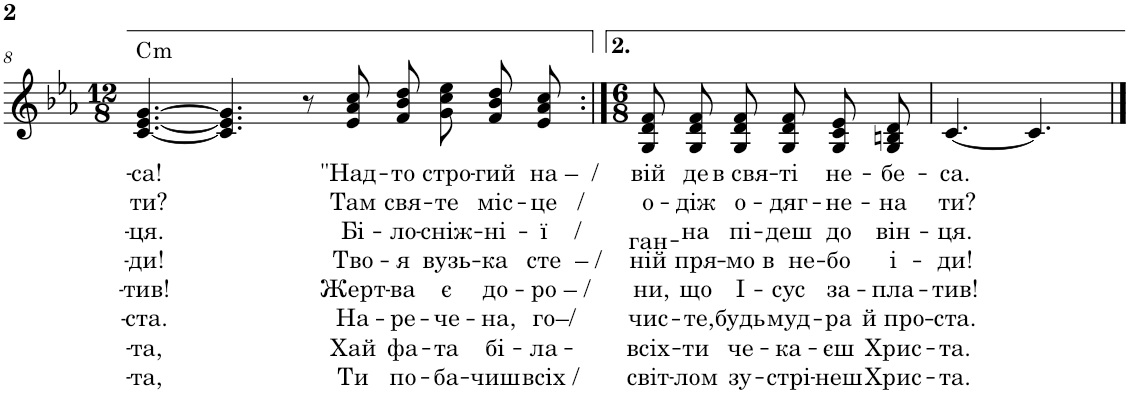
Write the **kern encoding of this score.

**kern	**text	**text	**text	**text	**text	**text	**text	**text	**harte
*part1	*part1	*part1	*part1	*part1	*part1	*part1	*part1	*part1	*part1
*staff1	*staff1	*staff1	*staff1	*staff1	*staff1	*staff1	*staff1	*staff1	*
*I"Piano	*	*	*	*	*	*	*	*	*
*I'Pno.	*	*	*	*	*	*	*	*	*
!!LO:PB:g=z
*clefG2	*	*	*	*	*	*	*	*	*
*k[b-e-a-]	*	*	*	*	*	*	*	*	*
*M12/8	*	*	*	*	*	*	*	*	*
=8	=8	=8	=8	=8	=8	=8	=8	=8	=8
!	!LO:LY:b	!LO:LY:b	!LO:LY:b	!LO:LY:b	!LO:LY:b	!LO:LY:b	!LO:LY:b	!LO:LY:b	!LO:H:kt=m
[4.c/ [4.e-/ [4.g/	-са!	ти?	-ця.	-ди!	-тив!	-ста.	-та,	-та,	C:min
4.c/] 4.e-/] 4.g/]	.	.	.	.	.	.	.	.	.
8r	.	.	.	.	.	.	.	.	.
!	!LO:LY:b	!LO:LY:b	!LO:LY:b	!LO:LY:b	!LO:LY:b	!LO:LY:b	!LO:LY:b	!LO:LY:b	!
8e-/ 8a-/ 8cc/	"Над-	Там	Бі-	Тво-	Жерт-	На-	Хай	Ти	.
!	!LO:LY:b	!LO:LY:b	!LO:LY:b	!LO:LY:b	!LO:LY:b	!LO:LY:b	!LO:LY:b	!LO:LY:b	!LO:H:kt=N.C.
8f/ 8b-/ 8dd/	-то	свя-	-ло-	-я	-ва	-ре-	фа-	по-	N
!	!LO:LY:b	!LO:LY:b	!LO:LY:b	!LO:LY:b	!LO:LY:b	!LO:LY:b	!LO:LY:b	!LO:LY:b	!
8g/ 8cc/ 8ee-/L	стро-	-те	-сніж-	вузь-	є	-че-	-та	-ба-	.
!	!LO:LY:b	!LO:LY:b	!LO:LY:b	!LO:LY:b	!LO:LY:b	!LO:LY:b	!LO:LY:b	!LO:LY:b	!
8f/ 8b-/ 8dd/	-гий	міс-	-ні-	-ка	до-	-на,	бі-	-чиш	.
!	!LO:LY:b	!LO:LY:b	!LO:LY:b	!LO:LY:b	!LO:LY:b	!LO:LY:b	!LO:LY:b	!LO:LY:b	!
8e-/ 8a-/ 8cc/J	на – /	-це /	-ї /	сте – /	-ро – /	го–/	-ла-	всіх /	.
=9:|!	=9:|!	=9:|!	=9:|!	=9:|!	=9:|!	=9:|!	=9:|!	=9:|!	=9:|!
*M6/8	*	*	*	*	*	*	*	*	*
!	!LO:LY:b	!LO:LY:b	!LO:LY:b	!LO:LY:b	!LO:LY:b	!LO:LY:b	!LO:LY:b	!LO:LY:b	!
8G/ 8d/ 8f/L	вій	о-	ган-	ній	ни,	чис-	-всіх-	світ-	.
!	!LO:LY:b	!LO:LY:b	!LO:LY:b	!LO:LY:b	!LO:LY:b	!LO:LY:b	!LO:LY:b	!LO:LY:b	!
8G/ 8d/ 8f/	де	-діж	-на	пря-	що	-те,	-ти	-лом	.
!	!LO:LY:b	!LO:LY:b	!LO:LY:b	!LO:LY:b	!LO:LY:b	!LO:LY:b	!LO:LY:b	!LO:LY:b	!
8G/ 8d/ 8f/J	в свя-	о-	пі-	-мо	І-	будь	че-	зу-	.
!	!LO:LY:b	!LO:LY:b	!LO:LY:b	!LO:LY:b	!LO:LY:b	!LO:LY:b	!LO:LY:b	!LO:LY:b	!
8G/ 8d/ 8f/L	-ті	-дяг-	-деш	в не-	-сус	муд-	-ка-	-стрі-	.
!	!LO:LY:b	!LO:LY:b	!LO:LY:b	!LO:LY:b	!LO:LY:b	!LO:LY:b	!LO:LY:b	!LO:LY:b	!
8G/ 8c/ 8e-/	не-	-не-	до	-бо	за-	-ра	-єш	-неш	.
!	!LO:LY:b	!LO:LY:b	!LO:LY:b	!LO:LY:b	!LO:LY:b	!LO:LY:b	!LO:LY:b	!LO:LY:b	!
8G/ 8Bn/ 8d/J	-бе-	-на	він-	і-	-пла-	й про-	Хрис-	Хрис-	.
=10	=10	=10	=10	=10	=10	=10	=10	=10	=10
!	!LO:LY:b	!LO:LY:b	!LO:LY:b	!LO:LY:b	!LO:LY:b	!LO:LY:b	!LO:LY:b	!LO:LY:b	!
[4.c/	-са.	ти?	-ця.	-ди!	-тив!	-ста.	-та.	-та.	.
4.c/]	.	.	.	.	.	.	.	.	.
==	==	==	==	==	==	==	==	==	==
*-	*-	*-	*-	*-	*-	*-	*-	*-	*-
